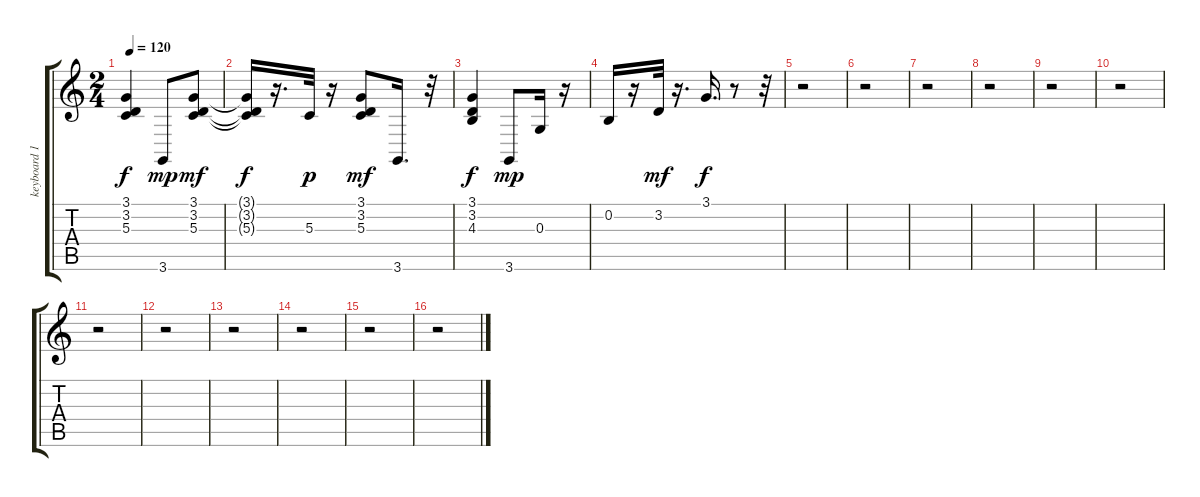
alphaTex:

\track ("keyboard 1.1" "keyboard 1") {instrument brightacousticpiano}
\staff {score tabs}
\tuning (E4 B3 G3 D3 A2 E2) {hide}
\ts (2 4)
\tempo 120
\clef g2
\ks c
(3.1 3.2 5.3).4{dy f} 3.6.8{dy mp} (3.1 3.2 5.3).8{dy mf} |
(3.1{t} 3.2{t} 5.3{t}).16{dy f} r.16{d} 5.3.32{dy p} r.16 (3.1 3.2 5.3).8{dy mf} 3.6.16{d} r.32 |
(3.1 3.2 4.3).4{dy f} 3.6.8{dy mp} 0.3.16 r.16 |
0.2.16 r.16 3.2.32{dy mf} r.16{d} 3.1.16{d dy f} r.8 r.32 |
r.2 |
r.2 |
r.2 |
r.2 |
r.2 |
r.2 |
r.2 |
r.2 |
r.2 |
r.2 |
r.2 |
r.2
